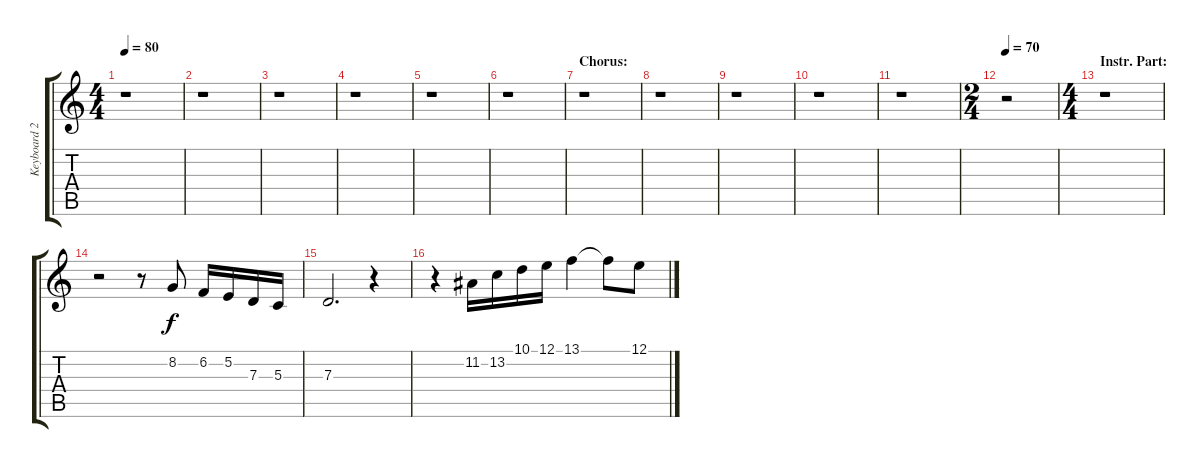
\track ("Keyboard 2" "Keyboard 2") {instrument bagpipe}
\staff {score tabs}
\tuning (E4 B3 G3 D3 A2 E2) {hide}
\ts (4 4)
\tempo 80
\clef g2
\ks c
r.1{dy f} |
r.1 |
r.1 |
r.1 |
r.1 |
r.1 |
\section ("" "Chorus:")
r.1 |
r.1 |
r.1 |
r.1 |
r.1 |
\ts (2 4)
\tempo 70
r.2 |
\ts (4 4)
\section ("" "Instr. Part:")
r.1 |
r.2{instrument piccolo} r.8 8.2.8 6.2.16 5.2.16 7.3.16 5.3.16 |
7.3.2{d} r.4 |
r.4 11.2.16 13.2.16 10.1.16 12.1.16 13.1.4 13.1{t}.8 12.1.8
